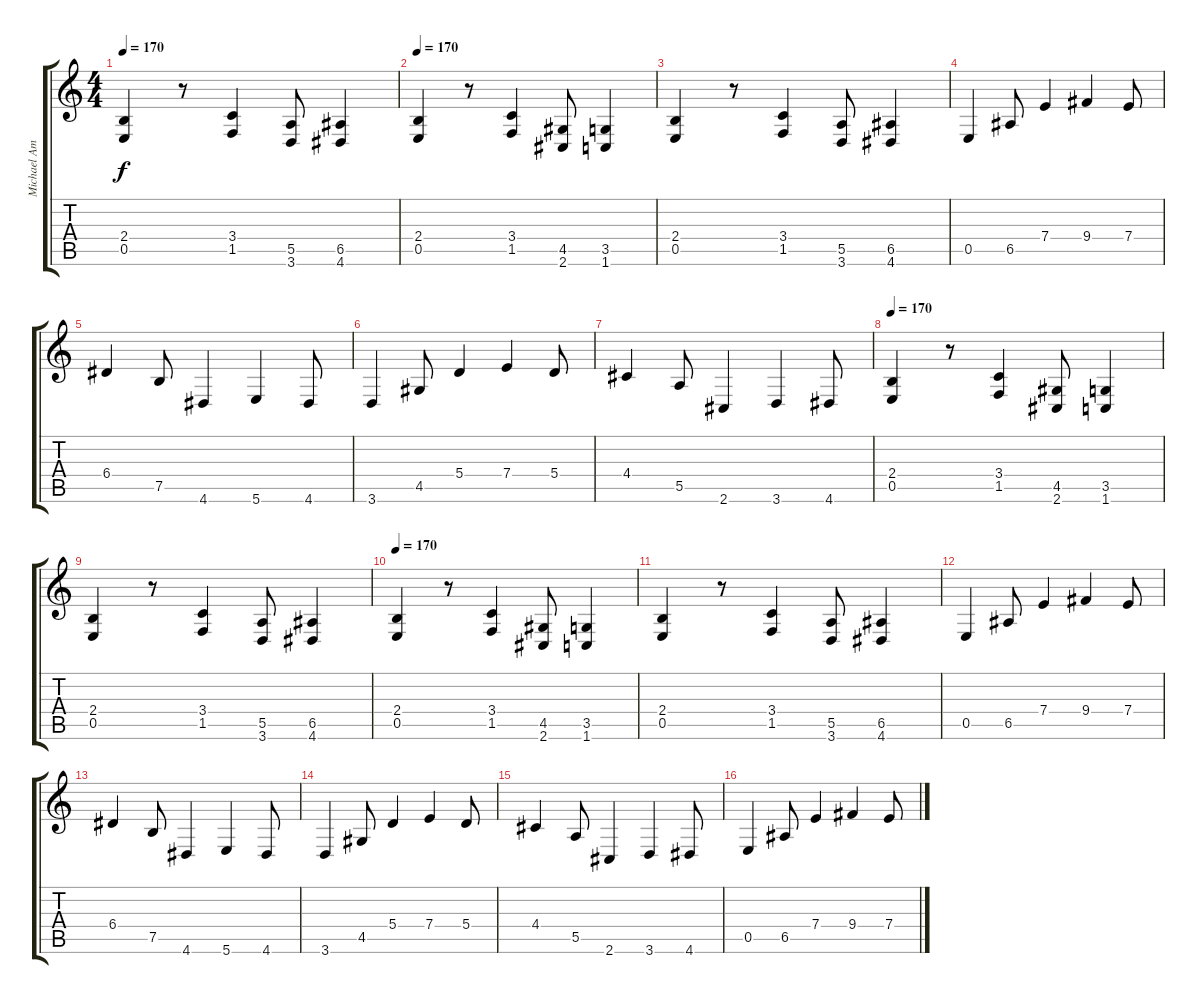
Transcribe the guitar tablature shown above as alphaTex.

\track ("Michael Amott" "Michael Am") {instrument distortionguitar}
\staff {score tabs}
\tuning (B3 Gb3 D3 A2 E2 B1) {hide}
\ts (4 4)
\tempo 170
\clef g2
\ks c
(2.4 0.5).4{dy f} r.8 (3.4 1.5).4 (5.5 3.6).8 (6.5 4.6).4 |
\tempo 160
\tempo 170
(2.4 0.5).4 r.8 (3.4 1.5).4 (4.5 2.6).8 (3.5 1.6).4 |
(2.4 0.5).4 r.8 (3.4 1.5).4 (5.5 3.6).8 (6.5 4.6).4 |
0.5.4 6.5.8 7.4.4 9.4.4 7.4.8 |
6.4.4 7.5.8 4.6.4 5.6.4 4.6.8 |
3.6.4 4.5.8 5.4.4 7.4.4 5.4.8 |
4.4.4 5.5.8 2.6.4 3.6.4 4.6.8 |
\tempo 160
\tempo 170
(2.4 0.5).4 r.8 (3.4 1.5).4 (4.5 2.6).8 (3.5 1.6).4 |
(2.4 0.5).4 r.8 (3.4 1.5).4 (5.5 3.6).8 (6.5 4.6).4 |
\tempo 160
\tempo 170
(2.4 0.5).4 r.8 (3.4 1.5).4 (4.5 2.6).8 (3.5 1.6).4 |
(2.4 0.5).4 r.8 (3.4 1.5).4 (5.5 3.6).8 (6.5 4.6).4 |
0.5.4 6.5.8 7.4.4 9.4.4 7.4.8 |
6.4.4 7.5.8 4.6.4 5.6.4 4.6.8 |
3.6.4 4.5.8 5.4.4 7.4.4 5.4.8 |
4.4.4 5.5.8 2.6.4 3.6.4 4.6.8 |
0.5.4 6.5.8 7.4.4 9.4.4 7.4.8
